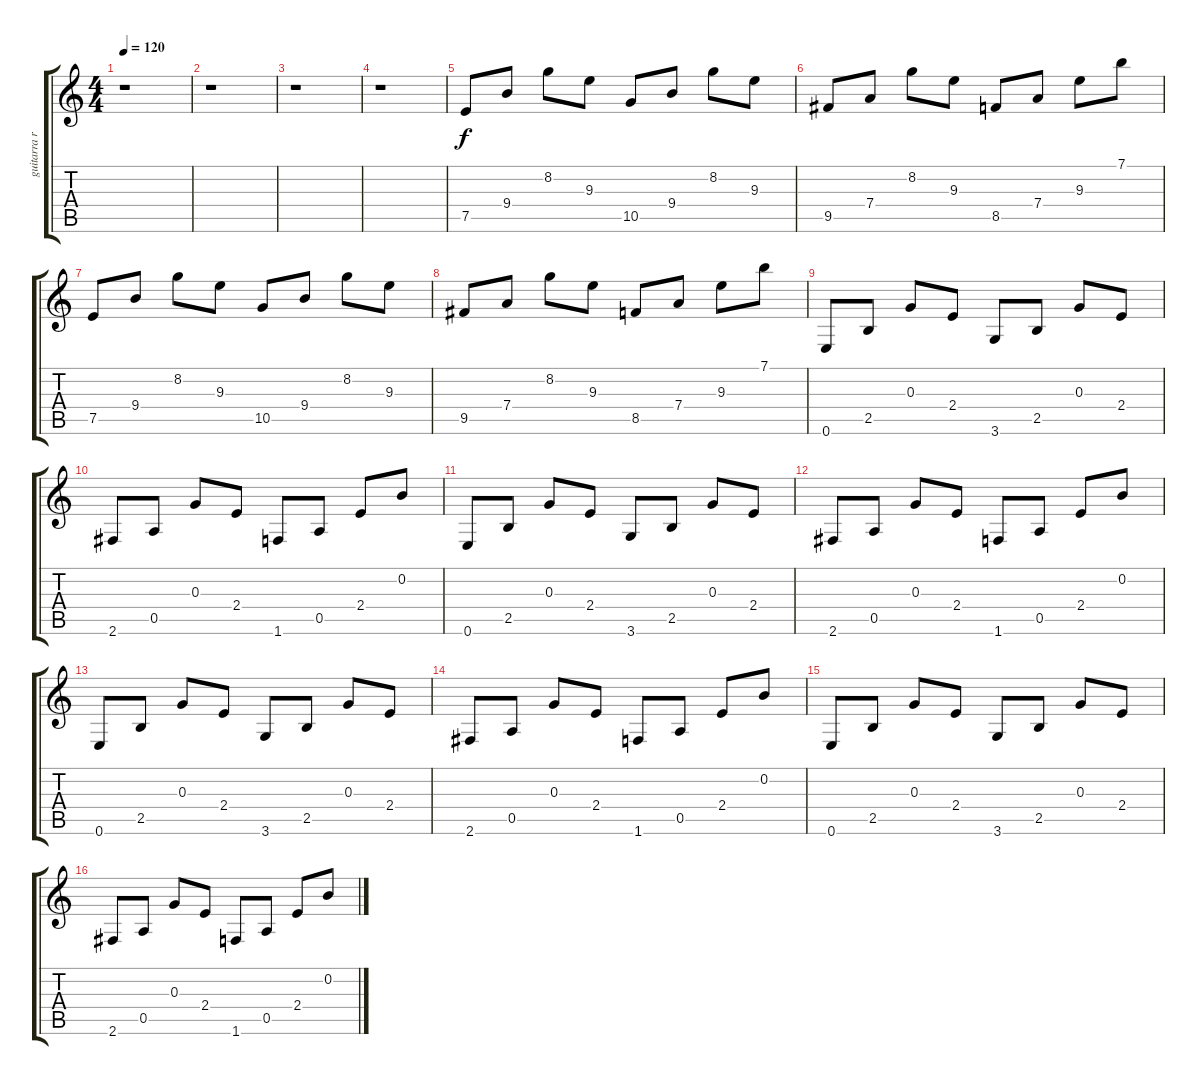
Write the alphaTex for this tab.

\track ("guitarra ritmo" "guitarra r") {instrument overdrivenguitar}
\staff {score tabs}
\tuning (E4 B3 G3 D3 A2 E2) {hide}
\ts (4 4)
\tempo 120
\clef g2
\ks c
r.1{dy f} |
r.1 |
r.1 |
r.1 |
7.5.8 9.4.8 8.2.8 9.3.8 10.5.8 9.4.8 8.2.8 9.3.8 |
9.5.8 7.4.8 8.2.8 9.3.8 8.5.8 7.4.8 9.3.8 7.1.8 |
7.5.8 9.4.8 8.2.8 9.3.8 10.5.8 9.4.8 8.2.8 9.3.8 |
9.5.8 7.4.8 8.2.8 9.3.8 8.5.8 7.4.8 9.3.8 7.1.8 |
0.6.8 2.5.8 0.3.8 2.4.8 3.6.8 2.5.8 0.3.8 2.4.8 |
2.6.8 0.5.8 0.3.8 2.4.8 1.6.8 0.5.8 2.4.8 0.2.8 |
0.6.8 2.5.8 0.3.8 2.4.8 3.6.8 2.5.8 0.3.8 2.4.8 |
2.6.8 0.5.8 0.3.8 2.4.8 1.6.8 0.5.8 2.4.8 0.2.8 |
0.6.8 2.5.8 0.3.8 2.4.8 3.6.8 2.5.8 0.3.8 2.4.8 |
2.6.8 0.5.8 0.3.8 2.4.8 1.6.8 0.5.8 2.4.8 0.2.8 |
0.6.8 2.5.8 0.3.8 2.4.8 3.6.8 2.5.8 0.3.8 2.4.8 |
2.6.8 0.5.8 0.3.8 2.4.8 1.6.8 0.5.8 2.4.8 0.2.8
